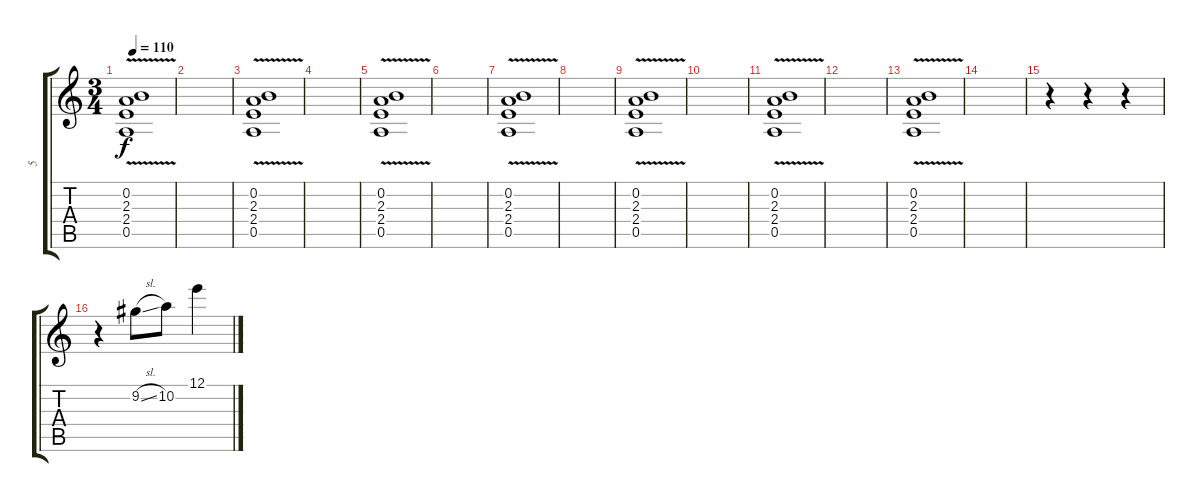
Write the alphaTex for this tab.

\track ("5" "5") {instrument electricguitarclean}
\staff {score tabs}
\tuning (E4 B3 G3 D3 A2 E2) {hide}
\ts (3 4)
\tempo 110
\clef g2
\ks c
(0.2 2.3{v} 2.4 0.5).1{dy f} |
|
(0.2 2.3{v} 2.4 0.5).1 |
|
(0.2 2.3{v} 2.4 0.5).1 |
|
(0.2 2.3{v} 2.4 0.5).1 |
|
(0.2 2.3{v} 2.4 0.5).1 |
|
(0.2 2.3{v} 2.4 0.5).1 |
|
(0.2 2.3{v} 2.4 0.5).1 |
|
r.4 r.4 r.4 |
r.4 9.2{sl}.8 10.2.8 12.1.4
